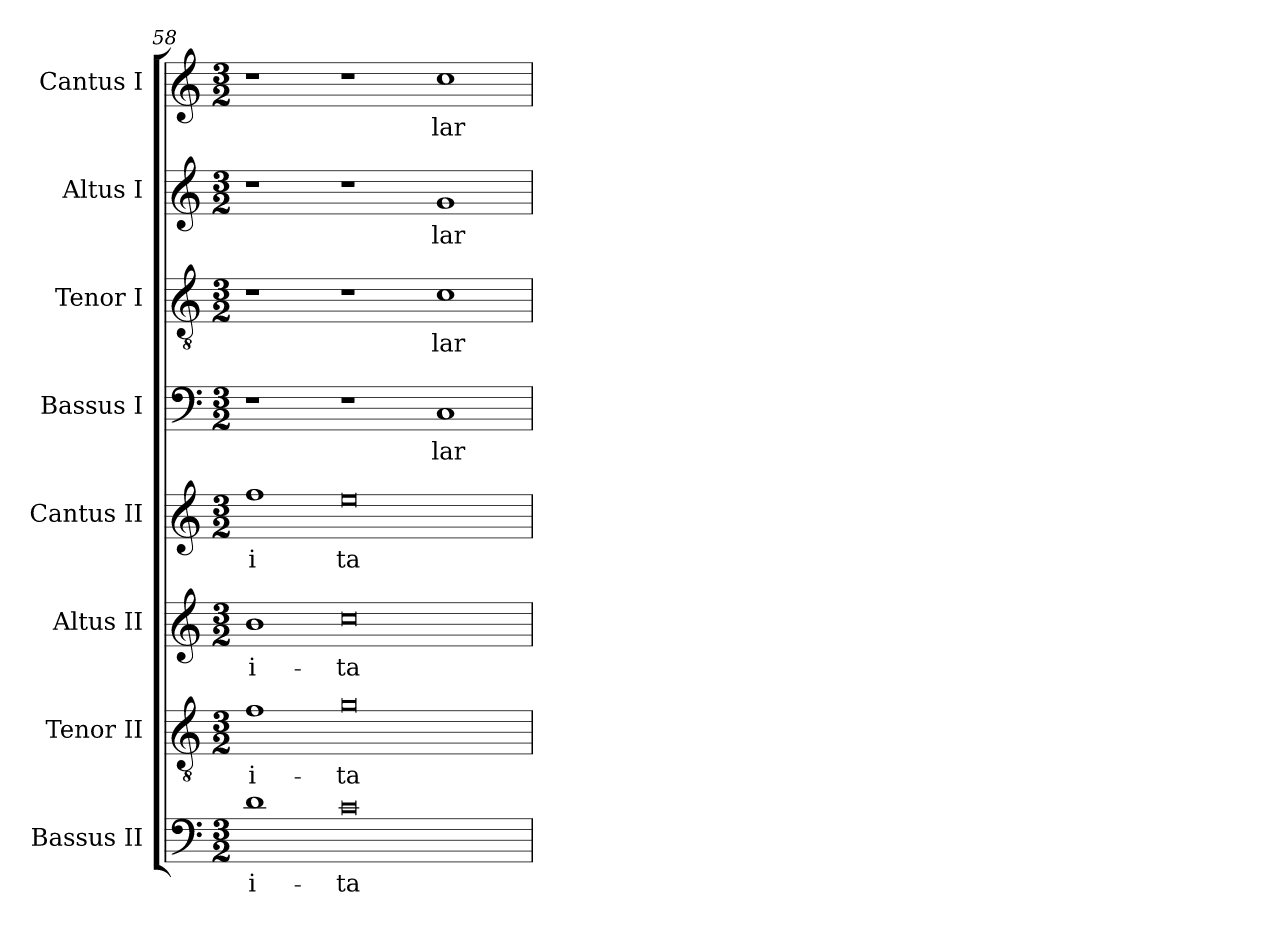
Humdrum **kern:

**kern	**text	**kern	**text	**kern	**text	**kern	**text	**kern	**text	**kern	**text	**kern	**text	**kern	**text
*part8	*part8	*part7	*part7	*part6	*part6	*part5	*part5	*part4	*part4	*part3	*part3	*part2	*part2	*part1	*part1
*staff8	*staff8	*staff7	*staff7	*staff6	*staff6	*staff5	*staff5	*staff4	*staff4	*staff3	*staff3	*staff2	*staff2	*staff1	*staff1
*I"Bassus II	*	*I"Tenor II	*	*I"Altus II	*	*I"Cantus II	*	*I"Bassus I	*	*I"Tenor I	*	*I"Altus I	*	*I"Cantus I	*
*clefF4	*	*clefGv2	*	*clefG2	*	*clefG2	*	*clefF4	*	*clefGv2	*	*clefG2	*	*clefG2	*
*	*	*	*	*k[]	*	*	*	*	*	*	*	*	*	*	*
*	*	*	*	*C:	*	*	*	*	*	*	*	*	*	*	*
*M3/2	*	*M3/2	*	*M3/2	*	*M3/2	*	*M3/2	*	*M3/2	*	*M3/2	*	*M3/2	*
=58	=58	=58	=58	=58	=58	=58	=58	=58	=58	=58	=58	=58	=58	=58	=58
!	!LO:LY:b:cj	!	!LO:LY:b:cj	!	!LO:LY:b:cj	!	!LO:LY:b:cj	!	!	!	!	!	!	!	!
1d	-i-	1f	-i-	1b	-i-	1ff	i	1r	.	1r	.	1r	.	1r	.
!	!LO:LY:b:cj	!	!LO:LY:b:cj	!	!LO:LY:b:cj	!	!LO:LY:b:cj	!	!	!	!	!	!	!	!
0c	-ta-	0g	-ta-	0cc	-ta-	0ee	ta	1r	.	1r	.	1r	.	1r	.
!	!	!	!	!	!	!	!	!	!LO:LY:b:cj	!	!LO:LY:b:cj	!	!LO:LY:b:cj	!	!LO:LY:b:cj
.	.	.	.	.	.	.	.	1C	lar-	1c	lar-	1g	lar-	1cc	lar
=	=	=	=	=	=	=	=	=	=	=	=	=	=	=	=
*-	*-	*-	*-	*-	*-	*-	*-	*-	*-	*-	*-	*-	*-	*-	*-
